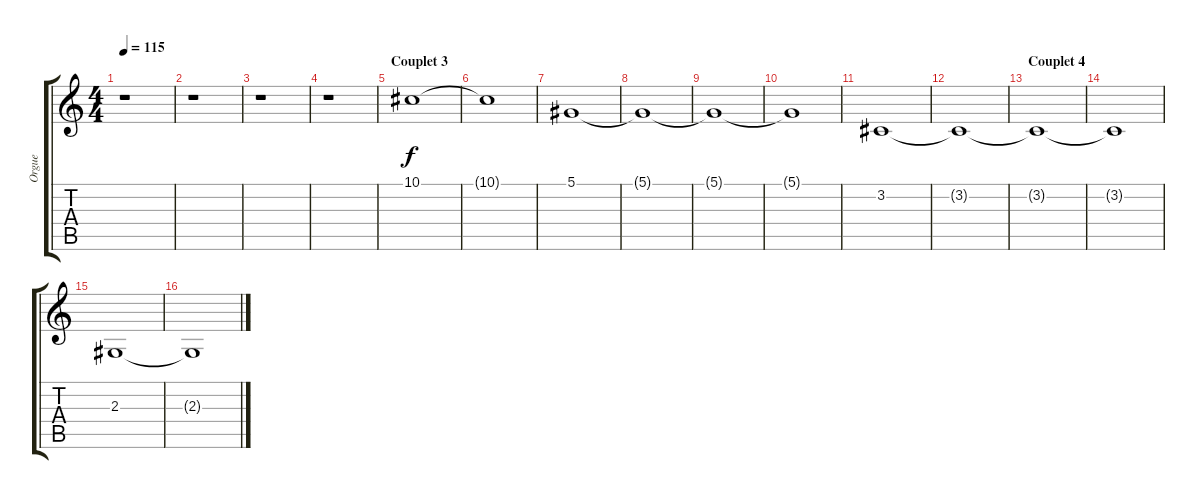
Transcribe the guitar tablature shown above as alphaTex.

\track ("Orgue" "Orgue") {instrument churchorgan}
\staff {score tabs}
\tuning (Eb4 Bb3 Gb3 Db3 Ab2 Eb2) {hide}
\ts (4 4)
\tempo 115
\clef g2
\ks c
r.1{dy f} |
r.1 |
r.1 |
r.1 |
\section ("" "Couplet 3")
10.1.1 |
10.1{t}.1 |
5.1.1 |
5.1{t}.1 |
5.1{t}.1 |
5.1{t}.1 |
3.2.1 |
3.2{t}.1 |
\section ("" "Couplet 4")
3.2{t}.1 |
3.2{t}.1 |
2.3.1 |
2.3{t}.1
